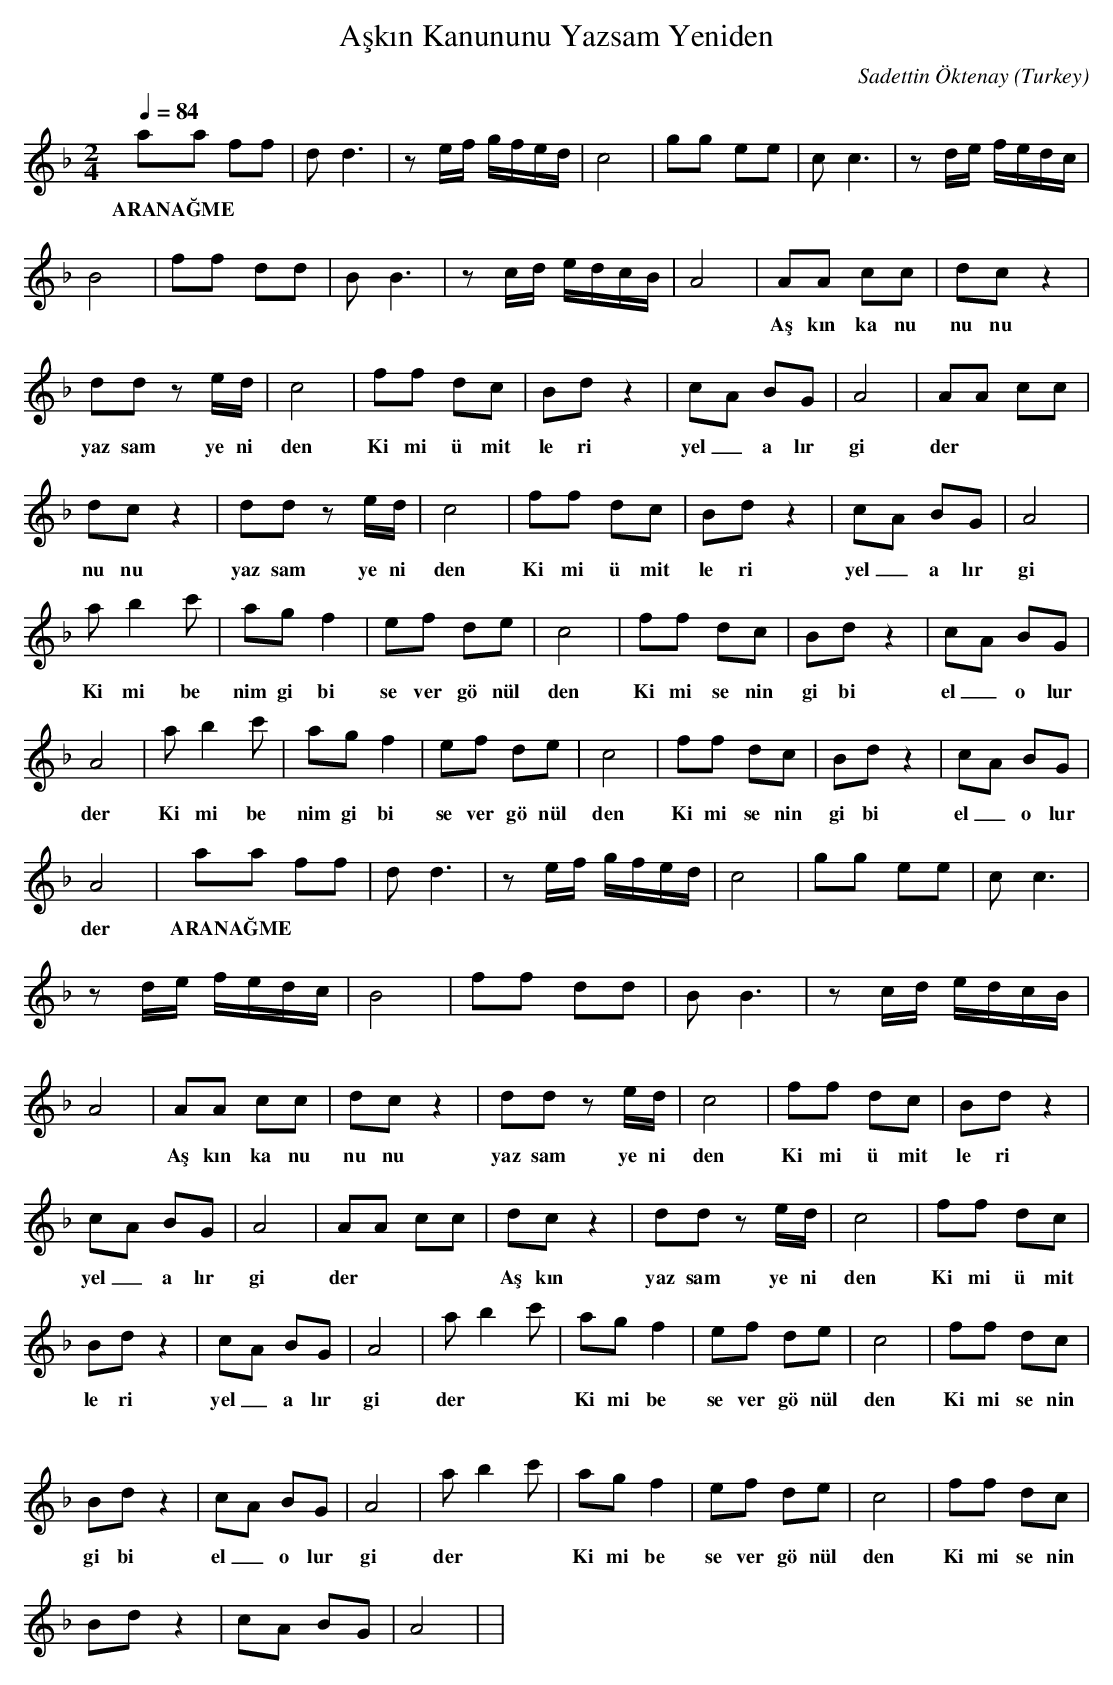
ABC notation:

X:1
T: Aşkın Kanununu Yazsam Yeniden
C: Sadettin Öktenay
O: Turkey
M: 2/4
L: 1/16
K: C _B
Q: 1/4=84
a2a2 f2f2  | d2d6  | z2ef gfed  | c8  | g2g2 e2e2  | \
w:  ARANAĞME  |   |   |   |   |
c2c6  | z2de fedc  |
w:   |   |
B8  | f2f2 d2d2  | B2B6  | z2cd edcB  | A8  | \
w:   |   |   |   |   |
A2A2 c2c2  | d2c2 z4  |
w:  Aş kın  ka nu  |  nu nu   |
d2d2 z2ed  | c8  | f2f2 d2c2  | B2d2 z4  | \
w:  yaz sam  ye ni  |  den    |  Ki mi  ü mit  |  le ri   |
c2A2 B2G2  | A8  | A2A2 c2c2  |
w:  yel_ a lır  gi  |  der    |  Aş kın  ka nu  |
d2c2 z4  | d2d2 z2ed  | c8  | f2f2 d2c2  | \
w:  nu nu   |  yaz sam  ye ni  |  den    |  Ki mi  ü mit  |
B2d2 z4  | c2A2 B2G2  | A8  |
w:  le ri   |  yel_ a lır  gi  |  der    |
a2b4c'2  | a2g2 f4  | e2f2 d2e2  | c8  | f2f2 d2c2  | \
w:  Ki mi  be  |  nim  gi bi   |  se ver  gö nül  |  den    |  Ki mi  se nin   |
B2d2 z4  | c2A2 B2G2  |
w:  gi bi   |  el_ o lur  gi  |
A8  | a2b4c'2  | a2g2 f4  | e2f2 d2e2  | c8  | \
w:  der    |  Ki mi  be  |  nim  gi bi   |  se ver  gö nül  |  den    |
f2f2 d2c2  | B2d2 z4  | c2A2 B2G2  |
w:  Ki mi  se nin   |  gi bi   |  el_ o lur  gi  |
A8  | a2a2 f2f2  | d2d6  | z2ef gfed  | c8  | \
w:  der    |  ARANAĞME  |   |   |   |
g2g2 e2e2  | c2c6  |
w:   |   |
z2de fedc  | B8  | f2f2 d2d2  | B2B6  | z2cd edcB  |
w:   |   |   |   |   |
A8  | A2A2 c2c2  | d2c2 z4  | d2d2 z2ed  | c8  | \
w:   |  Aş kın  ka nu  |  nu nu   |  yaz sam  ye ni  |  den    |
f2f2 d2c2  | B2d2 z4  |
w:  Ki mi  ü mit  |  le ri   |
c2A2 B2G2  | A8  | A2A2 c2c2  | d2c2 z4  | \
w:  yel_ a lır  gi  |  der    |  Aş kın  ka nu  |  nu nu   |
d2d2 z2ed  | c8  | f2f2 d2c2  |
w:  yaz sam  ye ni  |  den    |  Ki mi  ü mit  |
B2d2 z4  | c2A2 B2G2  | A8  | a2b4c'2  | a2g2 f4  | \
w:  le ri   |  yel_ a lır  gi  |  der    |  Ki mi  be  |  nim  gi bi   |
e2f2 d2e2  | c8  | f2f2 d2c2  |
w:  se ver  gö nül  |  den    |  Ki mi  se nin   |
B2d2 z4  | c2A2 B2G2  | A8  | a2b4c'2  | a2g2 f4  | \
w:  gi bi   |  el_ o lur  gi  |  der    |  Ki mi  be  |  nim  gi bi   |
e2f2 d2e2  | c8  | f2f2 d2c2  |
w:  se ver  gö nül  |  den    |  Ki mi  se nin   |
B2d2 z4  | c2A2 B2G2  | A8  | |
